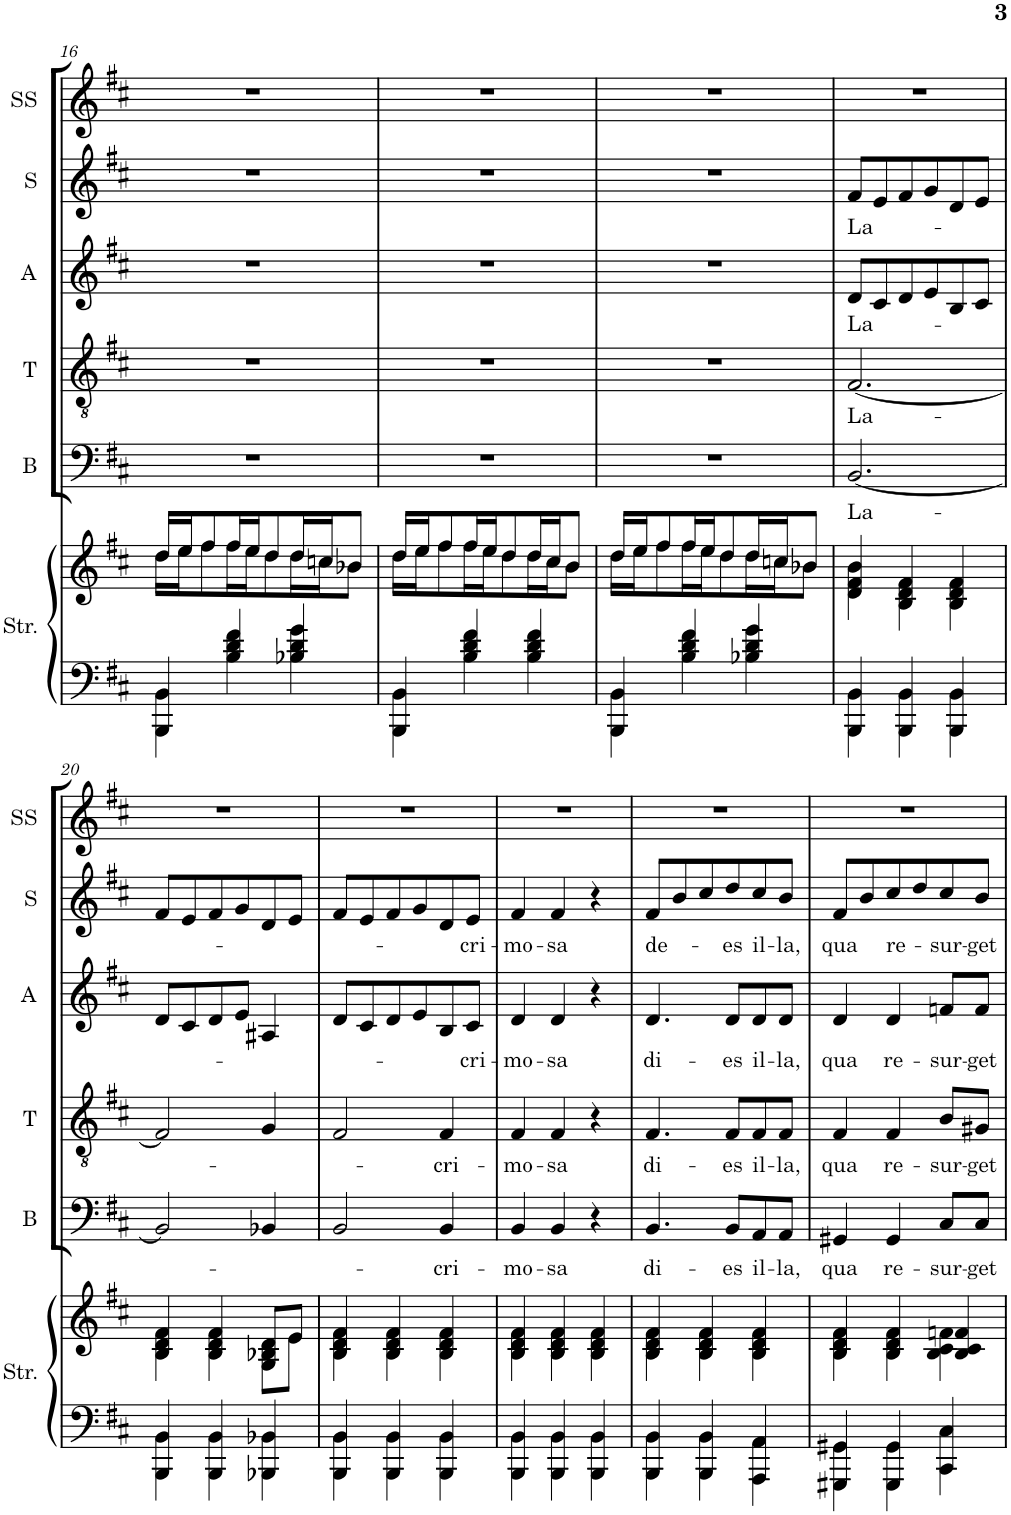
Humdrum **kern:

**kern	**kern	**kern	**text	**kern	**text	**kern	**text	**kern	**text	**kern
*part6	*part6	*part5	*part5	*part4	*part4	*part3	*part3	*part2	*part2	*part1
*staff7	*staff6	*staff5	*staff5	*staff4	*staff4	*staff3	*staff3	*staff2	*staff2	*staff1
*I"Strings	*	*I"Bass	*	*I"Tenor	*	*I"Alto	*	*I"Soprano	*	*I"Soprano Solo
*I'Str.	*	*I'B	*	*I'T	*	*I'A	*	*I'S	*	*I'SS
!!LO:PB:g=z
*clefF4	*clefG2	*clefF4	*	*clefGv2	*	*clefG2	*	*clefG2	*	*clefG2
*k[f#c#]	*k[f#c#]	*k[f#c#]	*	*k[f#c#]	*	*k[f#c#]	*	*k[f#c#]	*	*k[f#c#]
*D:	*D:	*D:	*	*D:	*	*D:	*	*D:	*	*D:
*M3/4	*M3/4	*M3/4	*	*M3/4	*	*M3/4	*	*M3/4	*	*M3/4
=16	=16	=16	=16	=16	=16	=16	=16	=16	=16	=16
*^	*^	*	*	*	*	*	*	*	*	*
4BBB/ 4BB/	4BBB\ 4BB\	16dd/LL	16dd\LL	2.r	.	2.r	.	2.r	.	2.r	.	2.r
.	.	16ee/J	16ee\J	.	.	.	.	.	.	.	.	.
.	.	8ff#/	8ff#\	.	.	.	.	.	.	.	.	.
4B/ 4d/ 4f#/	4B\ 4d\ 4f#\	16ff#/L	16ff#\L	.	.	.	.	.	.	.	.	.
.	.	16ee/J	16ee\J	.	.	.	.	.	.	.	.	.
.	.	8dd/	8dd\	.	.	.	.	.	.	.	.	.
4B-X/ 4d/ 4g/	4B-\ 4d\ 4g\	16dd/L	16dd\L	.	.	.	.	.	.	.	.	.
.	.	16ccn/J	16cc\J	.	.	.	.	.	.	.	.	.
.	.	8b-X/J	8b-\J	.	.	.	.	.	.	.	.	.
=17	=17	=17	=17	=17	=17	=17	=17	=17	=17	=17	=17	=17
4BBB/ 4BB/	4BBB\ 4BB\	16dd/LL	16dd\LL	2.r	.	2.r	.	2.r	.	2.r	.	2.r
.	.	16ee/J	16ee\J	.	.	.	.	.	.	.	.	.
.	.	8ff#/	8ff#\	.	.	.	.	.	.	.	.	.
4B/ 4d/ 4f#/	4B\ 4d\ 4f#\	16ff#/L	16ff#\L	.	.	.	.	.	.	.	.	.
.	.	16ee/J	16ee\J	.	.	.	.	.	.	.	.	.
.	.	8dd/	8dd\	.	.	.	.	.	.	.	.	.
4B/ 4d/ 4f#/	4B\ 4d\ 4f#\	16dd/L	16dd\L	.	.	.	.	.	.	.	.	.
.	.	16cc#/J	16cc#\J	.	.	.	.	.	.	.	.	.
.	.	8b/J	8b\J	.	.	.	.	.	.	.	.	.
=18	=18	=18	=18	=18	=18	=18	=18	=18	=18	=18	=18	=18
4BBB/ 4BB/	4BBB\ 4BB\	16dd/LL	16dd\LL	2.r	.	2.r	.	2.r	.	2.r	.	2.r
.	.	16ee/J	16ee\J	.	.	.	.	.	.	.	.	.
.	.	8ff#/	8ff#\	.	.	.	.	.	.	.	.	.
4B/ 4d/ 4f#/	4B\ 4d\ 4f#\	16ff#/L	16ff#\L	.	.	.	.	.	.	.	.	.
.	.	16ee/J	16ee\J	.	.	.	.	.	.	.	.	.
.	.	8dd/	8dd\	.	.	.	.	.	.	.	.	.
4B-X/ 4d/ 4g/	4B-\ 4d\ 4g\	16dd/L	16dd\L	.	.	.	.	.	.	.	.	.
.	.	16ccn/J	16cc\J	.	.	.	.	.	.	.	.	.
.	.	8b-X/J	8b-\J	.	.	.	.	.	.	.	.	.
=19	=19	=19	=19	=19	=19	=19	=19	=19	=19	=19	=19	=19
!	!	!	!	!	!LO:LY:b	!	!LO:LY:b	!	!LO:LY:b	!	!LO:LY:b	!
4BBB/ 4BB/	4BBB\ 4BB\	4d/ 4f#/ 4b/	4d\ 4f#\ 4b\	[2.BB/	La-	[2.F#/	La-	8d/L	La-	8f#/L	La-	2.r
.	.	.	.	.	.	.	.	8c#/	.	8e/	.	.
4BBB/ 4BB/	4BBB\ 4BB\	4B/ 4d/ 4f#/	4B\ 4d\ 4f#\	.	.	.	.	8d/	.	8f#/	.	.
.	.	.	.	.	.	.	.	8e/	.	8g/	.	.
4BBB/ 4BB/	4BBB\ 4BB\	4B/ 4d/ 4f#/	4B\ 4d\ 4f#\	.	.	.	.	8B/	.	8d/	.	.
.	.	.	.	.	.	.	.	8c#/J	.	8e/J	.	.
!!LO:LB:g=z
=20	=20	=20	=20	=20	=20	=20	=20	=20	=20	=20	=20	=20
4BBB/ 4BB/	4BBB\ 4BB\	4B/ 4d/ 4f#/	4B\ 4d\ 4f#\	2BB/]	.	2F#/]	.	8d/L	.	8f#/L	.	2.r
.	.	.	.	.	.	.	.	8c#/	.	8e/	.	.
4BBB/ 4BB/	4BBB\ 4BB\	4B/ 4d/ 4f#/	4B\ 4d\ 4f#\	.	.	.	.	8d/	.	8f#/	.	.
.	.	.	.	.	.	.	.	8e/J	.	8g/	.	.
4BBB-X/ 4BB-X/	4BBB-\ 4BB-\	8G/ 8B-X/ 8d/L	8G\ 8B-\ 8d\L	4BB-X/	.	4G/	.	4A#X/	.	8d/	.	.
.	.	8e/J	8e\J	.	.	.	.	.	.	8e/J	.	.
=21	=21	=21	=21	=21	=21	=21	=21	=21	=21	=21	=21	=21
4BBB/ 4BB/	4BBB\ 4BB\	4B/ 4d/ 4f#/	4B\ 4d\ 4f#\	2BB/	.	2F#/	.	8d/L	.	8f#/L	.	2.r
.	.	.	.	.	.	.	.	8c#/	.	8e/	.	.
4BBB/ 4BB/	4BBB\ 4BB\	4B/ 4d/ 4f#/	4B\ 4d\ 4f#\	.	.	.	.	8d/	.	8f#/	.	.
.	.	.	.	.	.	.	.	8e/	.	8g/	.	.
!	!	!	!	!	!LO:LY:b	!	!LO:LY:b	!	!	!	!	!
4BBB/ 4BB/	4BBB\ 4BB\	4B/ 4d/ 4f#/	4B\ 4d\ 4f#\	4BB/	-cri-	4F#/	-cri-	8B/	.	8d/	.	.
!	!	!	!	!	!	!	!	!	!LO:LY:b	!	!LO:LY:b	!
.	.	.	.	.	.	.	.	8c#/J	-cri-	8e/J	-cri-	.
=22	=22	=22	=22	=22	=22	=22	=22	=22	=22	=22	=22	=22
!	!	!	!	!	!LO:LY:b	!	!LO:LY:b	!	!LO:LY:b	!	!LO:LY:b	!
4BBB/ 4BB/	4BBB\ 4BB\	4B/ 4d/ 4f#/	4B\ 4d\ 4f#\	4BB/	-mo-	4F#/	-mo-	4d/	-mo-	4f#/	-mo-	2.r
!	!	!	!	!	!LO:LY:b	!	!LO:LY:b	!	!LO:LY:b	!	!LO:LY:b	!
4BBB/ 4BB/	4BBB\ 4BB\	4B/ 4d/ 4f#/	4B\ 4d\ 4f#\	4BB/	-sa	4F#/	-sa	4d/	-sa	4f#/	-sa	.
4BBB/ 4BB/	4BBB\ 4BB\	4B/ 4d/ 4f#/	4B\ 4d\ 4f#\	4r	.	4r	.	4r	.	4r	.	.
=23	=23	=23	=23	=23	=23	=23	=23	=23	=23	=23	=23	=23
!	!	!	!	!	!LO:LY:b	!	!LO:LY:b	!	!LO:LY:b	!	!LO:LY:b	!
4BBB/ 4BB/	4BBB\ 4BB\	4B/ 4d/ 4f#/	4B\ 4d\ 4f#\	4.BB/	di-	4.F#/	di-	4.d/	di-	8f#/L	de-	2.r
.	.	.	.	.	.	.	.	.	.	8b/	.	.
4BBB/ 4BB/	4BBB\ 4BB\	4B/ 4d/ 4f#/	4B\ 4d\ 4f#\	.	.	.	.	.	.	8cc#/	.	.
!	!	!	!	!	!LO:LY:b	!	!LO:LY:b	!	!LO:LY:b	!	!LO:LY:b	!
.	.	.	.	8BB/L	-es	8F#/L	-es	8d/L	-es	8dd/	-es	.
!	!	!	!	!	!LO:LY:b	!	!LO:LY:b	!	!LO:LY:b	!	!LO:LY:b	!
4AAA/ 4AA/	4AAA\ 4AA\	4B/ 4d/ 4f#/	4B\ 4d\ 4f#\	8AA/	il-	8F#/	il-	8d/	il-	8cc#/	il-	.
!	!	!	!	!	!LO:LY:b	!	!LO:LY:b	!	!LO:LY:b	!	!LO:LY:b	!
.	.	.	.	8AA/J	-la,	8F#/J	-la,	8d/J	-la,	8b/J	-la,	.
=24	=24	=24	=24	=24	=24	=24	=24	=24	=24	=24	=24	=24
!	!	!	!	!	!LO:LY:b	!	!LO:LY:b	!	!LO:LY:b	!	!LO:LY:b	!
4GGG#X/ 4GG#X/	4GGG#\ 4GG#\	4B/ 4d/ 4f#/	4B\ 4d\ 4f#\	4GG#X/	qua	4F#/	qua	4d/	qua	8f#/L	qua	2.r
.	.	.	.	.	.	.	.	.	.	8b/	.	.
!	!	!	!	!	!LO:LY:b	!	!LO:LY:b	!	!LO:LY:b	!	!LO:LY:b	!
4GGG#/ 4GG#/	4GGG#\ 4GG#\	4B/ 4d/ 4f#/	4B\ 4d\ 4f#\	4GG#/	re-	4F#/	re-	4d/	re-	8cc#/	re-	.
.	.	.	.	.	.	.	.	.	.	8dd/	.	.
!	!	!	!	!	!LO:LY:b	!	!LO:LY:b	!	!LO:LY:b	!	!LO:LY:b	!
4CC#/ 4C#/	4CC#\ 4C#\	4B/ 4c#/ 4fn/	4B\ 4c#\ 4f\	8C#/L	-sur-	8B/L	-sur-	8fn/L	-sur-	8cc#/	-sur-	.
!	!	!	!	!	!LO:LY:b	!	!LO:LY:b	!	!LO:LY:b	!	!LO:LY:b	!
.	.	.	.	8C#/J	-get	8G#X/J	-get	8f/J	-get	8b/J	-get	.
*v	*v	*	*	*	*	*	*	*	*	*	*	*
*	*v	*v	*	*	*	*	*	*	*	*	*
=	=	=	=	=	=	=	=	=	=	=
*-	*-	*-	*-	*-	*-	*-	*-	*-	*-	*-
